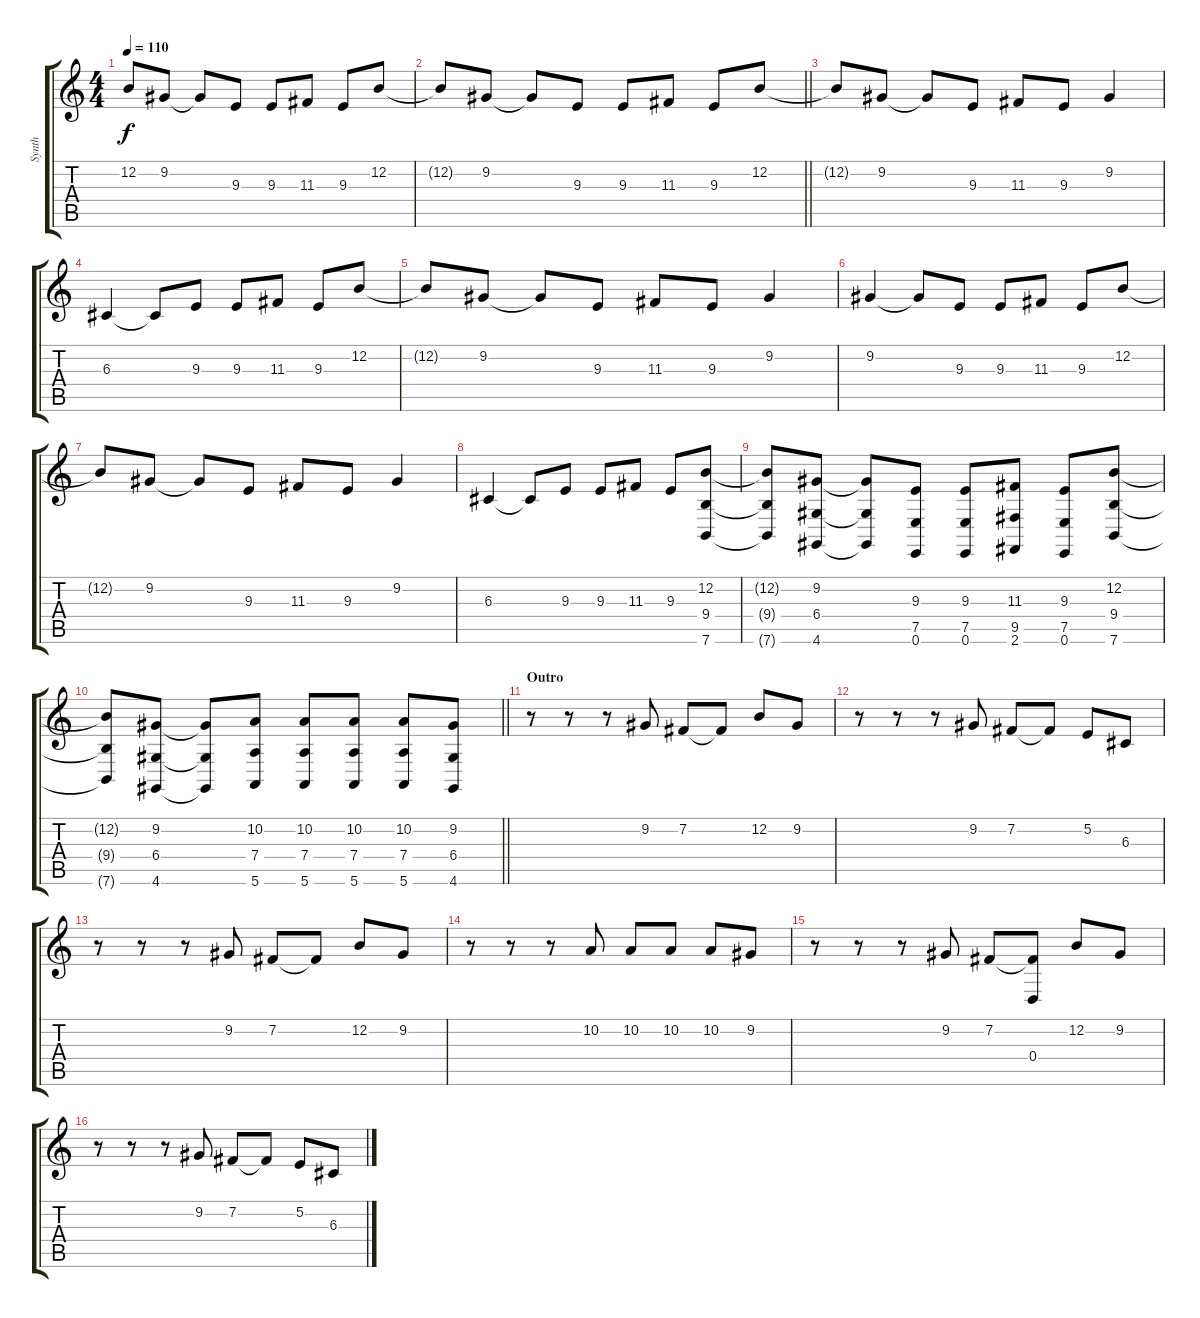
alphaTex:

\track ("Synth" "Synth") {instrument synthbrass1}
\staff {score tabs}
\tuning (E4 B3 G3 D3 A2 E2) {hide}
\ts (4 4)
\tempo 110
\clef g2
\ks c
12.2{t}.8{dy f} 9.2.8 9.2{t}.8 9.3.8 9.3.8 11.3.8 9.3.8 12.2.8 |
\barLineRight lightlight
12.2{t}.8 9.2.8 9.2{t}.8 9.3.8 9.3.8 11.3.8 9.3.8 12.2.8 |
12.2{t}.8 9.2.8 9.2{t}.8 9.3.8 11.3.8 9.3.8 9.2.4 |
6.3.4 6.3{t}.8 9.3.8 9.3.8 11.3.8 9.3.8 12.2.8 |
12.2{t}.8 9.2.8 9.2{t}.8 9.3.8 11.3.8 9.3.8 9.2.4 |
9.2.4 9.2{t}.8 9.3.8 9.3.8 11.3.8 9.3.8 12.2.8 |
12.2{t}.8 9.2.8 9.2{t}.8 9.3.8 11.3.8 9.3.8 9.2.4 |
6.3.4 6.3{t}.8 9.3.8 9.3.8 11.3.8 9.3.8 (12.2 9.4 7.6).8 |
(12.2{t} 9.4{t} 7.6{t}).8 (9.2 6.4 4.6).8 (9.2{t} 6.4{t} 4.6{t}).8 (9.3 7.5 0.6).8 (9.3 7.5 0.6).8 (11.3 9.5 2.6).8 (9.3 7.5 0.6).8 (12.2 9.4 7.6).8 |
\barLineRight lightlight
(12.2{t} 9.4{t} 7.6{t}).8 (9.2 6.4 4.6).8 (9.2{t} 6.4{t} 4.6{t}).8 (10.2 7.4 5.6).8 (10.2 7.4 5.6).8 (10.2 7.4 5.6).8 (10.2 7.4 5.6).8 (9.2 6.4 4.6).8 |
\section ("" "Outro")
r.8 r.8 r.8 9.2.8 7.2.8 7.2{t}.8 12.2.8 9.2.8 |
r.8 r.8 r.8 9.2.8 7.2.8 7.2{t}.8 5.2.8 6.3.8 |
r.8 r.8 r.8 9.2.8 7.2.8 7.2{t}.8 12.2.8 9.2.8 |
r.8 r.8 r.8 10.2.8 10.2.8 10.2.8 10.2.8 9.2.8 |
r.8 r.8 r.8 9.2.8 7.2.8 (7.2{t} 0.4).8 12.2.8 9.2.8 |
r.8 r.8 r.8 9.2.8 7.2.8 7.2{t}.8 5.2.8 6.3.8
